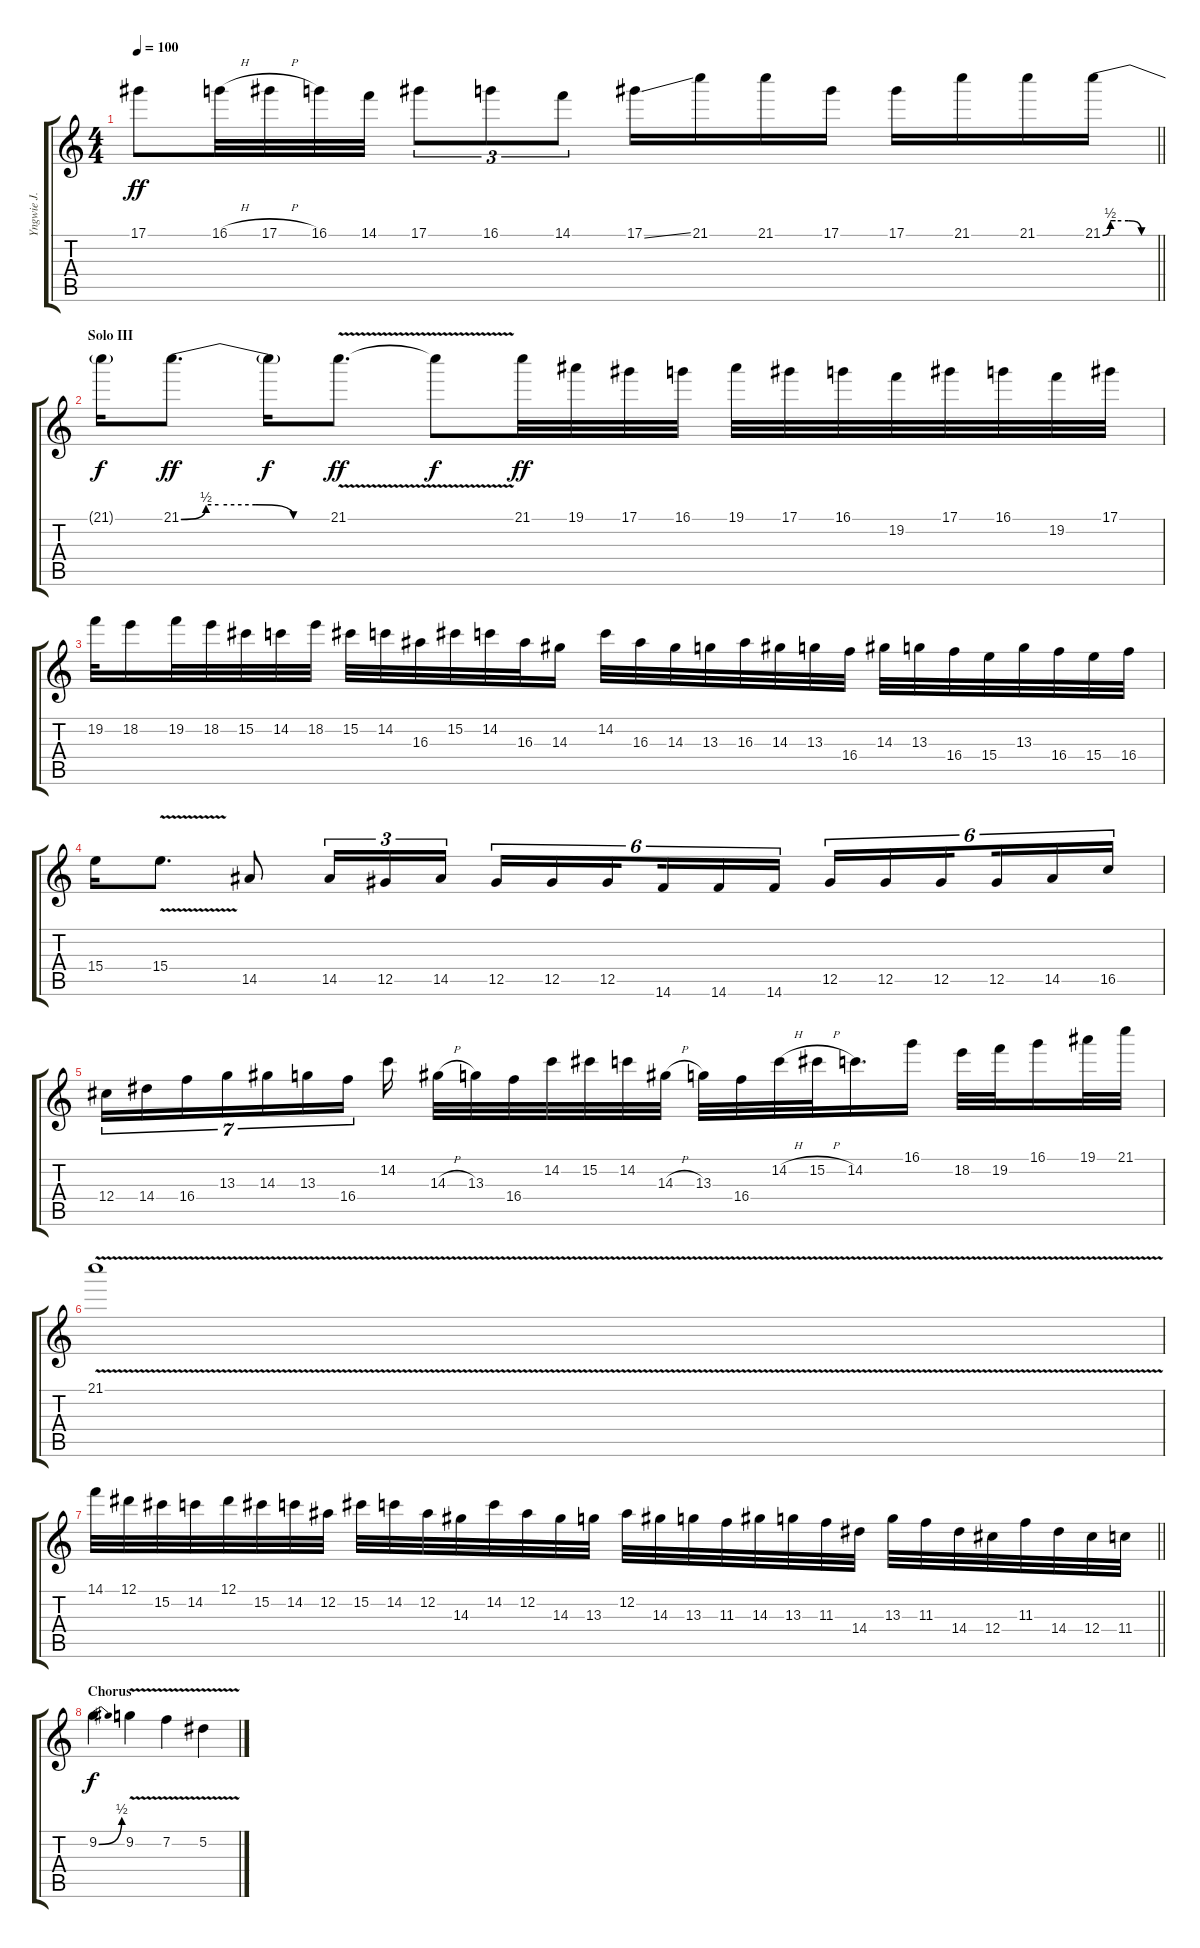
\track ("Yngwie J. Malmsteen" "Yngwie J. ") {instrument overdrivenguitar}
\staff {score tabs}
\tuning (Eb4 Bb3 Gb3 Db3 Ab2 Eb2) {hide}
\ts (4 4)
\tempo 100
\clef g2
\barLineRight lightlight
\ks c
17.1.8{dy ff} 16.1{h}.32 17.1{h}.32 16.1.32 14.1.32 17.1.8{tu (3 2)} 16.1.8{tu (3 2)} 14.1.8{tu (3 2)} 17.1{ss}.16 21.1.16 21.1.16 17.1.16 17.1.16 21.1.16 21.1.16 21.1{be (custom 0 0 9 2 15 2 30 2 45 0 60 0)}.16 |
\section ("" "Solo III")
21.1{t}.16{dy f} 21.1{be (custom 0 0 10 2 15 2 30 2 45 0 60 0)}.8{d dy ff} 21.1{t}.16{dy f} 21.1{v}.8{d dy ff} 21.1{t}.8{dy f} 21.1.32{dy ff} 19.1.32 17.1.32 16.1.32 19.1.32 17.1.32 16.1.32 19.2.32 17.1.32 16.1.32 19.2.32 17.1.32 |
19.2.32 18.2.16 19.2.32 18.2.32 15.2.32 14.2.32 18.2.32 15.2.32 14.2.32 16.3.32 15.2.32 14.2.32 16.3.32 14.3.16 14.2.32 16.3.32 14.3.32 13.3.32 16.3.32 14.3.32 13.3.32 16.4.32 14.3.32 13.3.32 16.4.32 15.4.32 13.3.32 16.4.32 15.4.32 16.4.32 |
15.4.16 15.4{v}.8{d} 14.5.8 14.5.16{tu (3 2)} 12.5.16{tu (3 2)} 14.5.16{tu (3 2)} 12.5.16{tu (6 4)} 12.5.16{tu (6 4)} 12.5.16{tu (6 4) beam splitsecondary} 14.6.16{tu (6 4)} 14.6.16{tu (6 4)} 14.6.16{tu (6 4)} 12.5.16{tu (6 4)} 12.5.16{tu (6 4)} 12.5.16{tu (6 4) beam splitsecondary} 12.5.16{tu (6 4)} 14.5.16{tu (6 4)} 16.5.16{tu (6 4)} |
12.4.16{tu (7 4)} 14.4.16{tu (7 4)} 16.4.16{tu (7 4)} 13.3.16{tu (7 4)} 14.3.16{tu (7 4)} 13.3.16{tu (7 4)} 16.4.16{tu (7 4)} 14.2.16 14.3{h}.32 13.3.32 16.4.32 14.2.32 15.2.32 14.2.32 14.3{h}.32 13.3.32 16.4.32 14.2{h}.32 15.2{h}.32 14.2.16{d} 16.1.16 18.2.32 19.2.32 16.1.16 19.1.32 21.1.32 |
21.1{v}.1 |
\barLineRight lightlight
14.1.32 12.1.32 15.2.32 14.2.32 12.1.32 15.2.32 14.2.32 12.2.32 15.2.32 14.2.32 12.2.32 14.3.32 14.2.32 12.2.32 14.3.32 13.3.32 12.2.32 14.3.32 13.3.32 11.3.32 14.3.32 13.3.32 11.3.32 14.4.32 13.3.32 11.3.32 14.4.32 12.4.32 11.3.32 14.4.32 12.4.32 11.4.32 |
\section ("" "Chorus")
9.2{be (bend 0 0 60 2)}.4{dy f} 9.2{v}.4 7.2{v}.4 5.2{v}.4
